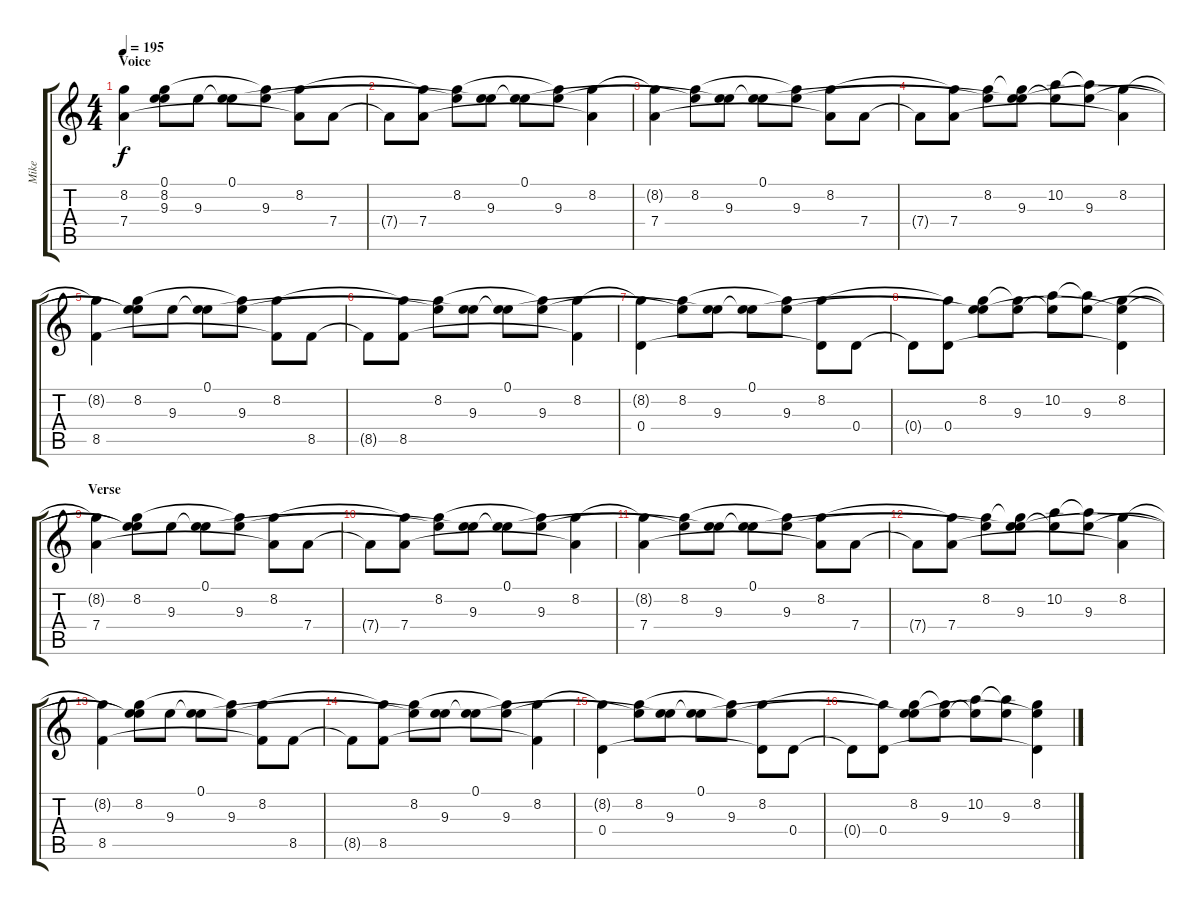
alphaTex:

\track ("Mike" "Mike") {instrument acousticguitarsteel}
\staff {score tabs}
\tuning (E4 B3 G3 D3 A2 E2) {hide}
\ts (4 4)
\section ("" "Voice")
\tempo 195
\clef g2
\ks c
(8.2{t} 7.4).4{dy f} (0.1{t} 8.2 9.3{t}).8 9.3.8 (0.1 9.3{t}).8 (8.2{t} 9.3).8 (8.2 7.4{t}).8 7.4.8 |
7.4{t}.8 (8.2{t} 7.4).8 (8.2 9.3{t}).8 (0.1{t} 9.3).8 (0.1 9.3{t}).8 (8.2{t} 9.3).8 (8.2 7.4{t}).4 |
(8.2{t} 7.4).4 (8.2 9.3{t}).8 (0.1{t} 9.3).8 (0.1 9.3{t}).8 (8.2{t} 9.3).8 (8.2 7.4{t}).8 7.4.8 |
7.4{t}.8 (8.2{t} 7.4).8 (8.2 9.3{t}).8 (0.1{t} 8.2{t} 9.3).8 (10.2 9.3{t}).8 (10.2{t} 9.3).8 (8.2 7.4{t}).4 |
(8.2{t} 8.5).4 (0.1{t} 8.2 9.3{t}).8 9.3.8 (0.1 9.3{t}).8 (8.2{t} 9.3).8 (8.2 8.5{t}).8 8.5.8 |
8.5{t}.8 (8.2{t} 8.5).8 (8.2 9.3{t}).8 (0.1{t} 9.3).8 (0.1 9.3{t}).8 (8.2{t} 9.3).8 (8.2 8.5{t}).4 |
(8.2{t} 0.4).4 (8.2 9.3{t}).8 (0.1{t} 9.3).8 (0.1 9.3{t}).8 (8.2{t} 9.3).8 (8.2 0.4{t}).8 0.4.8 |
0.4{t}.8 (8.2{t} 0.4).8 (0.1{t} 8.2 9.3{t}).8 (8.2{t} 9.3).8 (10.2 9.3{t}).8 (10.2{t} 9.3).8 (0.1{t} 8.2 0.4{t}).4 |
\section ("" "Verse")
(8.2{t} 7.4).4 (0.1{t} 8.2 9.3{t}).8 9.3.8 (0.1 9.3{t}).8 (8.2{t} 9.3).8 (8.2 7.4{t}).8 7.4.8 |
7.4{t}.8 (8.2{t} 7.4).8 (8.2 9.3{t}).8 (0.1{t} 9.3).8 (0.1 9.3{t}).8 (8.2{t} 9.3).8 (8.2 7.4{t}).4 |
(8.2{t} 7.4).4 (8.2 9.3{t}).8 (0.1{t} 9.3).8 (0.1 9.3{t}).8 (8.2{t} 9.3).8 (8.2 7.4{t}).8 7.4.8 |
7.4{t}.8 (8.2{t} 7.4).8 (8.2 9.3{t}).8 (0.1{t} 8.2{t} 9.3).8 (10.2 9.3{t}).8 (10.2{t} 9.3).8 (8.2 7.4{t}).4 |
(8.2{t} 8.5).4 (0.1{t} 8.2 9.3{t}).8 9.3.8 (0.1 9.3{t}).8 (8.2{t} 9.3).8 (8.2 8.5{t}).8 8.5.8 |
8.5{t}.8 (8.2{t} 8.5).8 (8.2 9.3{t}).8 (0.1{t} 9.3).8 (0.1 9.3{t}).8 (8.2{t} 9.3).8 (8.2 8.5{t}).4 |
(8.2{t} 0.4).4 (8.2 9.3{t}).8 (0.1{t} 9.3).8 (0.1 9.3{t}).8 (8.2{t} 9.3).8 (8.2 0.4{t}).8 0.4.8 |
0.4{t}.8 (8.2{t} 0.4).8 (0.1{t} 8.2 9.3{t}).8 (8.2{t} 9.3).8 (10.2 9.3{t}).8 (10.2{t} 9.3).8 (0.1{t} 8.2 0.4{t}).4
